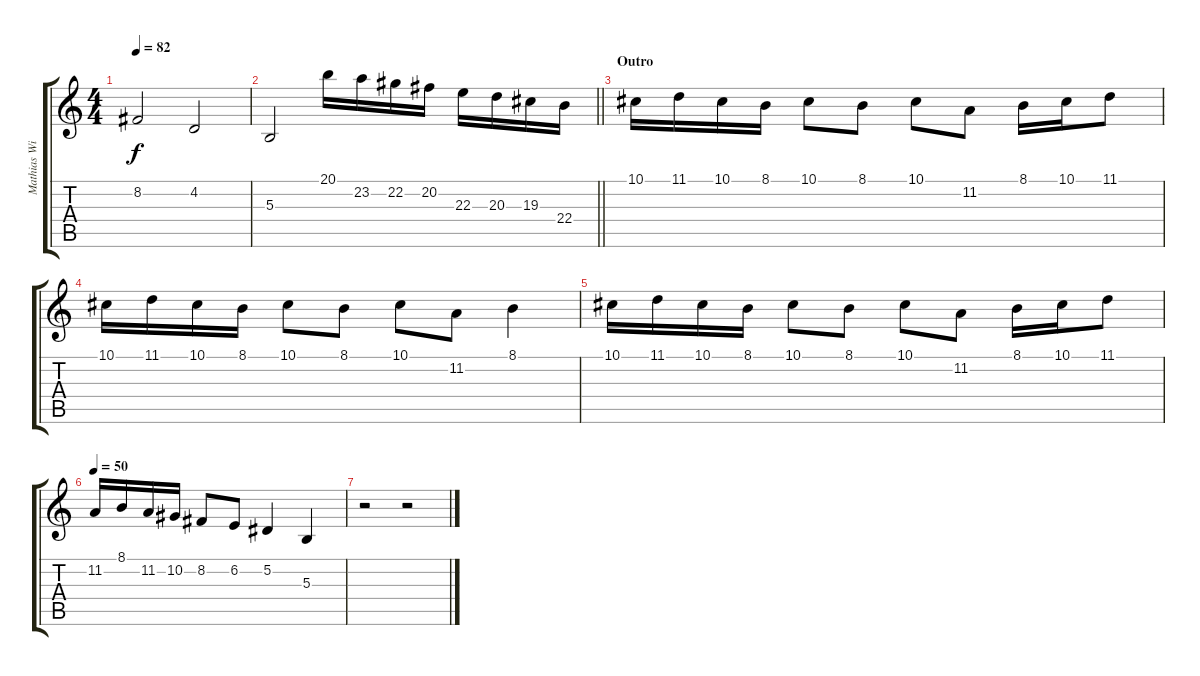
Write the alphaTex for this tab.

\track ("Mathias Wiesner - Strings 2" "Mathias Wi") {instrument stringensemble2}
\staff {score tabs}
\tuning (Eb4 Bb3 Gb3 Db3 Ab2 Eb2) {hide}
\ts (4 4)
\tempo 82
\clef g2
\ks c
8.2.2{dy f} 4.2.2 |
\barLineRight lightlight
5.3.2 20.1.16 23.2.16 22.2.16 20.2.16 22.3.16 20.3.16 19.3.16 22.4.16 |
\section ("" "Outro")
10.1.16 11.1.16 10.1.16 8.1.16 10.1.8 8.1.8 10.1.8 11.2.8 8.1.16 10.1.16 11.1.8 |
10.1.16 11.1.16 10.1.16 8.1.16 10.1.8 8.1.8 10.1.8 11.2.8 8.1.4 |
10.1.16 11.1.16 10.1.16 8.1.16 10.1.8 8.1.8 10.1.8 11.2.8 8.1.16 10.1.16 11.1.8 |
\tempo 50
11.2.16 8.1.16 11.2.16 10.2.16 8.2.8 6.2.8 5.2.4 5.3.4 |
r.2 r.2
